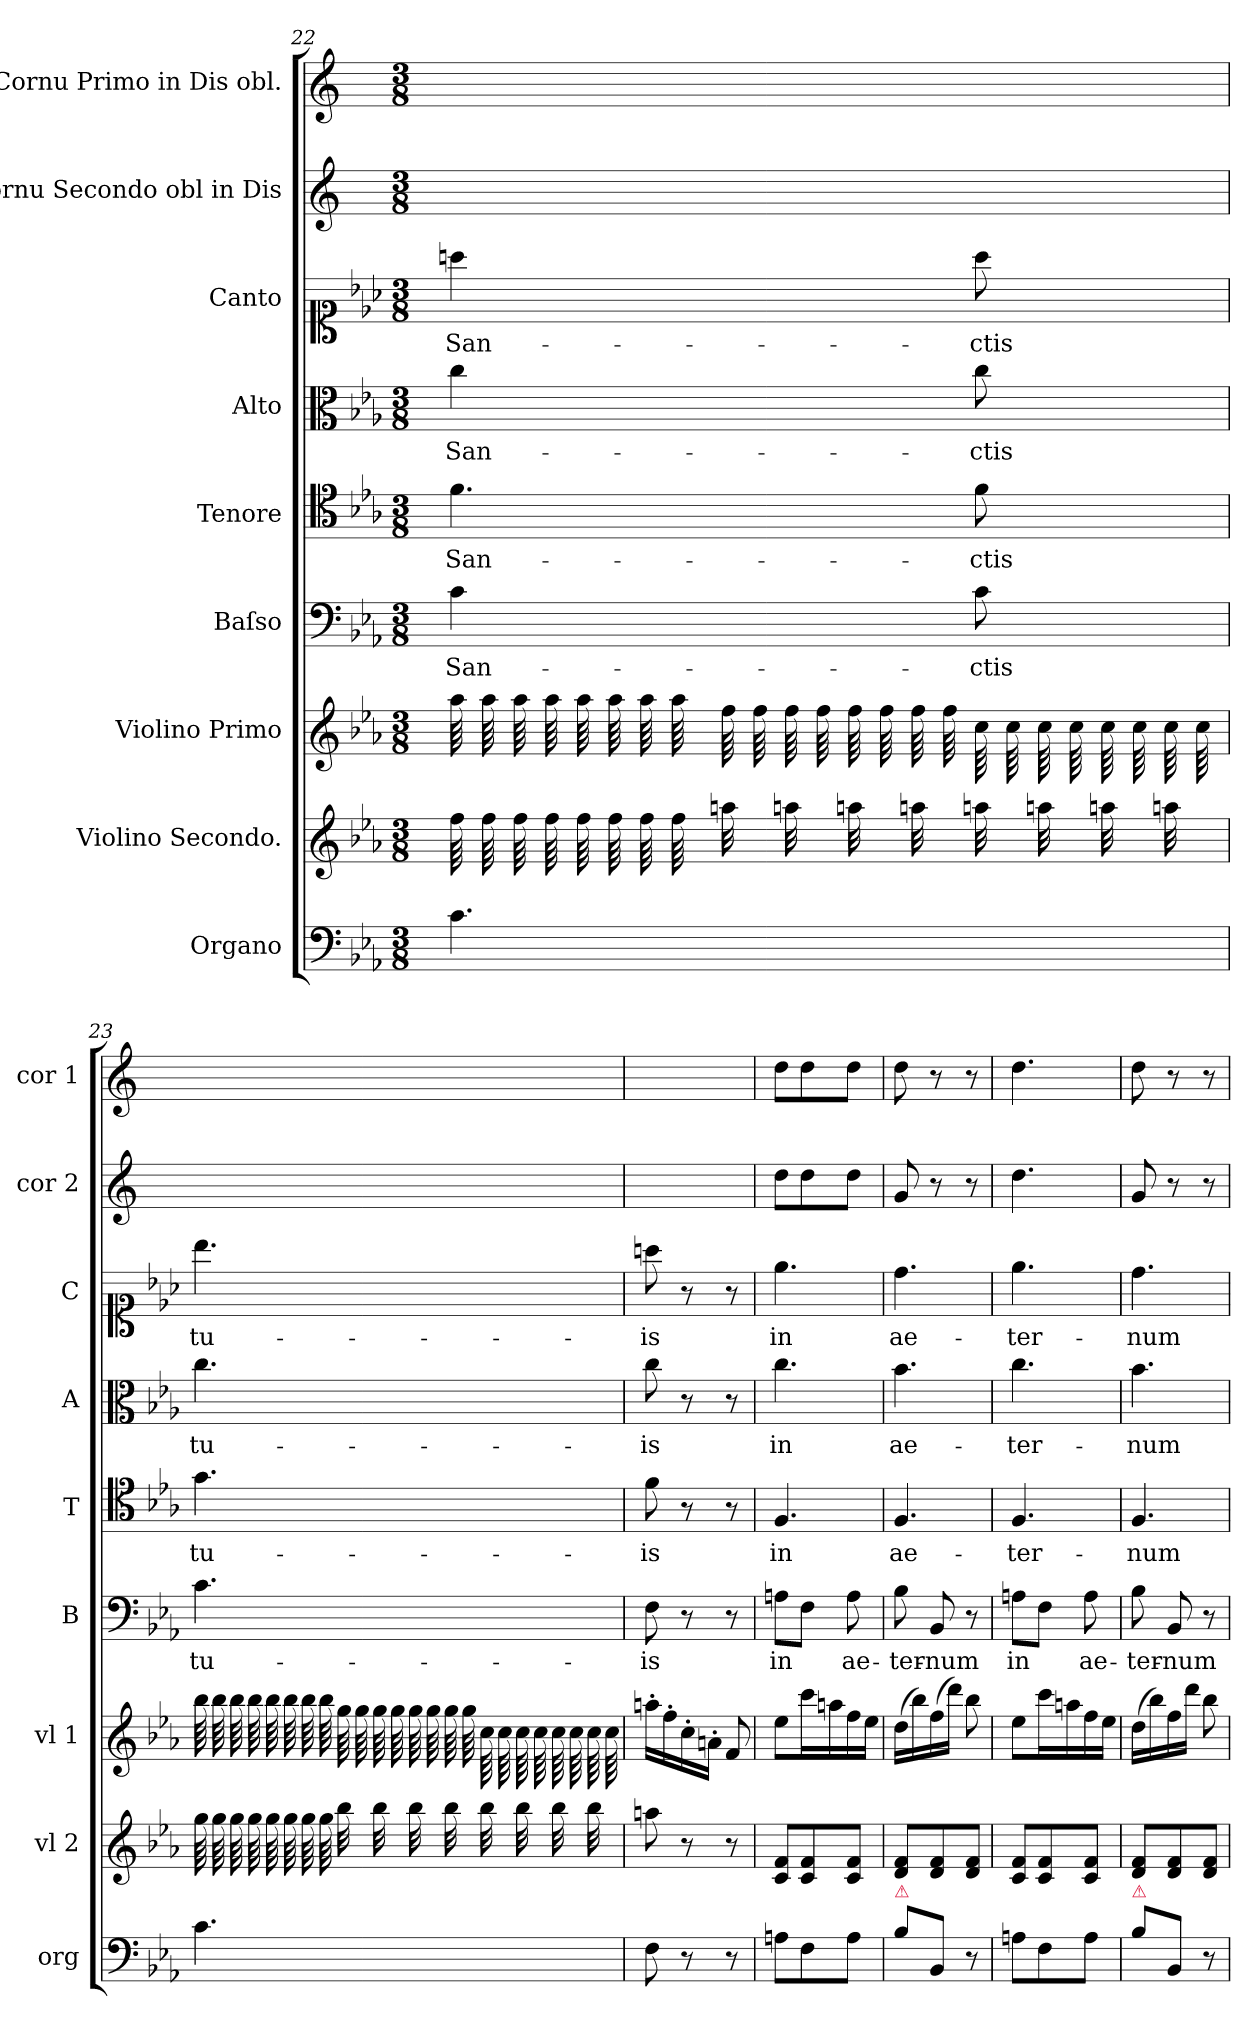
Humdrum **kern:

**kern	**kern	**kern	**kern	**text	**kern	**text	**kern	**text	**kern	**text	**kern	**kern
*part9	*part8	*part7	*part6	*part6	*part5	*part5	*part4	*part4	*part3	*part3	*part2	*part1
*staff9	*staff8	*staff7	*staff6	*staff6	*staff5	*staff5	*staff4	*staff4	*staff3	*staff3	*staff2	*staff1
*I"Organo	*I"Violino Secondo.	*I"Violino Primo	*I"Baſso	*	*I"Tenore	*	*I"Alto	*	*I"Canto	*	*I"Cornu Secondo obl in Dis	*I"Cornu Primo in Dis obl.
*I'org	*I'vl 2	*I'vl 1	*I'B	*	*I'T	*	*I'A	*	*I'C	*	*I'cor 2	*I'cor 1
*clefF4	*clefG2	*clefG2	*clefF4	*	*clefC4	*	*clefC3	*	*clefC1	*	*clefG2	*clefG2
*	*	*	*	*	*	*	*	*	*	*	*ITrd5c9	*ITrd5c9
*k[b-e-a-]	*k[b-e-a-]	*k[b-e-a-]	*k[b-e-a-]	*	*k[b-e-a-]	*	*k[b-e-a-]	*	*k[b-e-a-]	*	*k[b-e-a-]	*k[b-e-a-]
*E-:	*E-:	*E-:	*E-:	*	*E-:	*	*E-:	*	*E-:	*	*E-:	*E-:
*M3/8	*M3/8	*M3/8	*M3/8	*	*M3/8	*	*M3/8	*	*M3/8	*	*M3/8	*M3/8
=22	=22	=22	=22	=22	=22	=22	=22	=22	=22	=22	=22	=22
!	!	!	!	!	!LO:N:vis=4.	!	!	!	!	!	!	!
*	*tremolo	*	*	*	*	*	*	*	*	*	*	*
*	*	*tremolo	*	*	*	*	*	*	*	*	*	*
4.c\	64ff\LLLL	64aa-\LLLL	4c\	San-	4f\	San-	4cc\	San-	4aan\	San-	4.ryy	4.ryy
.	64ff\	64aa-\	.	.	.	.	.	.	.	.	.	.
.	64ff\	64aa-\	.	.	.	.	.	.	.	.	.	.
.	64ff\	64aa-\	.	.	.	.	.	.	.	.	.	.
.	64ff\	64aa-\	.	.	.	.	.	.	.	.	.	.
.	64ff\	64aa-\	.	.	.	.	.	.	.	.	.	.
.	64ff\	64aa-\	.	.	.	.	.	.	.	.	.	.
.	64ff\	64aa-\	.	.	.	.	.	.	.	.	.	.
.	32aan\LLL	64ff\LLLL	.	.	.	.	.	.	.	.	.	.
.	.	64ff\	.	.	.	.	.	.	.	.	.	.
.	32aan\	64ff\	.	.	.	.	.	.	.	.	.	.
.	.	64ff\	.	.	.	.	.	.	.	.	.	.
.	32aan\	64ff\	.	.	.	.	.	.	.	.	.	.
.	.	64ff\	.	.	.	.	.	.	.	.	.	.
.	32aan\	64ff\	.	.	.	.	.	.	.	.	.	.
.	.	64ff\	.	.	.	.	.	.	.	.	.	.
.	32aan\	64cc\LLLL	8c\	-ctis	8f\	-ctis	8cc\	-ctis	8aa\	-ctis	.	.
.	.	64cc\	.	.	.	.	.	.	.	.	.	.
.	32aan\	64cc\	.	.	.	.	.	.	.	.	.	.
.	.	64cc\	.	.	.	.	.	.	.	.	.	.
.	32aan\	64cc\	.	.	.	.	.	.	.	.	.	.
.	.	64cc\	.	.	.	.	.	.	.	.	.	.
.	32aan\JJJ	64cc\	.	.	.	.	.	.	.	.	.	.
.	.	64cc\	.	.	.	.	.	.	.	.	.	.
=23	=23	=23	=23	=23	=23	=23	=23	=23	=23	=23	=23	=23
4.c\	64gg\LLLL	64bb-\LLLL	4.c\	tu-	4.g\	tu-	4.cc\	tu-	4.bb-\	tu-	4.ryy	4.ryy
.	64gg\	64bb-\	.	.	.	.	.	.	.	.	.	.
.	64gg\	64bb-\	.	.	.	.	.	.	.	.	.	.
.	64gg\	64bb-\	.	.	.	.	.	.	.	.	.	.
.	64gg\	64bb-\	.	.	.	.	.	.	.	.	.	.
.	64gg\	64bb-\	.	.	.	.	.	.	.	.	.	.
.	64gg\	64bb-\	.	.	.	.	.	.	.	.	.	.
.	64gg\	64bb-\	.	.	.	.	.	.	.	.	.	.
.	32bb-\LLL	64gg\LLLL	.	.	.	.	.	.	.	.	.	.
.	.	64gg\	.	.	.	.	.	.	.	.	.	.
.	32bb-\	64gg\	.	.	.	.	.	.	.	.	.	.
.	.	64gg\	.	.	.	.	.	.	.	.	.	.
.	32bb-\	64gg\	.	.	.	.	.	.	.	.	.	.
.	.	64gg\	.	.	.	.	.	.	.	.	.	.
.	32bb-\	64gg\	.	.	.	.	.	.	.	.	.	.
.	.	64gg\	.	.	.	.	.	.	.	.	.	.
.	32bb-\	64cc\LLLL	.	.	.	.	.	.	.	.	.	.
.	.	64cc\	.	.	.	.	.	.	.	.	.	.
.	32bb-\	64cc\	.	.	.	.	.	.	.	.	.	.
.	.	64cc\	.	.	.	.	.	.	.	.	.	.
.	32bb-\	64cc\	.	.	.	.	.	.	.	.	.	.
.	.	64cc\	.	.	.	.	.	.	.	.	.	.
.	32bb-\JJJ	64cc\	.	.	.	.	.	.	.	.	.	.
*	*Xtremolo	*	*	*	*	*	*	*	*	*	*	*
.	.	64cc\	.	.	.	.	.	.	.	.	.	.
*	*	*Xtremolo	*	*	*	*	*	*	*	*	*	*
=24	=24	=24	=24	=24	=24	=24	=24	=24	=24	=24	=24	=24
8F\	8aan\	16aan'\LL	8F\	-is	8f\	-is	8cc\	-is	8aan\	-is	4.ryy	4.ryy
.	.	16ff'\	.	.	.	.	.	.	.	.	.	.
8r	8r	16cc'\	8r	.	8r	.	8r	.	8r	.	.	.
.	.	16an'\JJ	.	.	.	.	.	.	.	.	.	.
8r	8r	8f/	8r	.	8r	.	8r	.	8r	.	.	.
=25	=25	=25	=25	=25	=25	=25	=25	=25	=25	=25	=25	=25
8An\L	8c/ 8f/L	8ee-\L	8An\L	in	4.F/	in	4.cc\	in	4.ee-\	in	8f\L	8f\L
8F\	8c/ 8f/	16ccc\L	8F\J	.	.	.	.	.	.	.	8f\	8f\
.	.	16aan\	.	.	.	.	.	.	.	.	.	.
8A\J	8c/ 8f/J	16ff\	8A\	ae-	.	.	.	.	.	.	8f\J	8f\J
.	.	16ee-\JJ	.	.	.	.	.	.	.	.	.	.
=26	=26	=26	=26	=26	=26	=26	=26	=26	=26	=26	=26	=26
!LO:TX:a:color=crimson:t=⚠	!	!	!	!	!	!	!	!	!	!	!	!
8B-\L	8d/ 8f/L	(>16dd\LL	8B-\	-ter-	4.F/	ae-	4.b-\	ae-	4.dd\	ae-	8B-/	8f\
.	.	16bb-\)	.	.	.	.	.	.	.	.	.	.
8BB-/J	8d/ 8f/	(>16ff\	8BB-/	-num	.	.	.	.	.	.	8r	8r
.	.	16ddd\JJ)	.	.	.	.	.	.	.	.	.	.
8r	8d/ 8f/J	8bb-\	8r	.	.	.	.	.	.	.	8r	8r
=27	=27	=27	=27	=27	=27	=27	=27	=27	=27	=27	=27	=27
8An\L	8c/ 8f/L	8ee-\L	8An\L	in	4.F/	-ter-	4.cc\	-ter-	4.ee-\	-ter-	4.f\	4.f\
8F\	8c/ 8f/	16ccc\L	8F\J	.	.	.	.	.	.	.	.	.
.	.	16aan\	.	.	.	.	.	.	.	.	.	.
8A\J	8c/ 8f/J	16ff\	8A\	ae-	.	.	.	.	.	.	.	.
.	.	16ee-\JJ	.	.	.	.	.	.	.	.	.	.
=28	=28	=28	=28	=28	=28	=28	=28	=28	=28	=28	=28	=28
!LO:TX:a:color=crimson:t=⚠	!	!	!	!	!	!	!	!	!	!	!	!
8B-\L	8d/ 8f/L	(>16dd\LL	8B-\	-ter-	4.F/	-num	4.b-\	-num	4.dd\	-num	8B-/	8f\
.	.	16bb-\)	.	.	.	.	.	.	.	.	.	.
8BB-/J	8d/ 8f/	16ff\	8BB-/	-num	.	.	.	.	.	.	8r	8r
.	.	16ddd\JJ	.	.	.	.	.	.	.	.	.	.
8r	8d/ 8f/J	8bb-\	8r	.	.	.	.	.	.	.	8r	8r
=	=	=	=	=	=	=	=	=	=	=	=	=
*-	*-	*-	*-	*-	*-	*-	*-	*-	*-	*-	*-	*-
